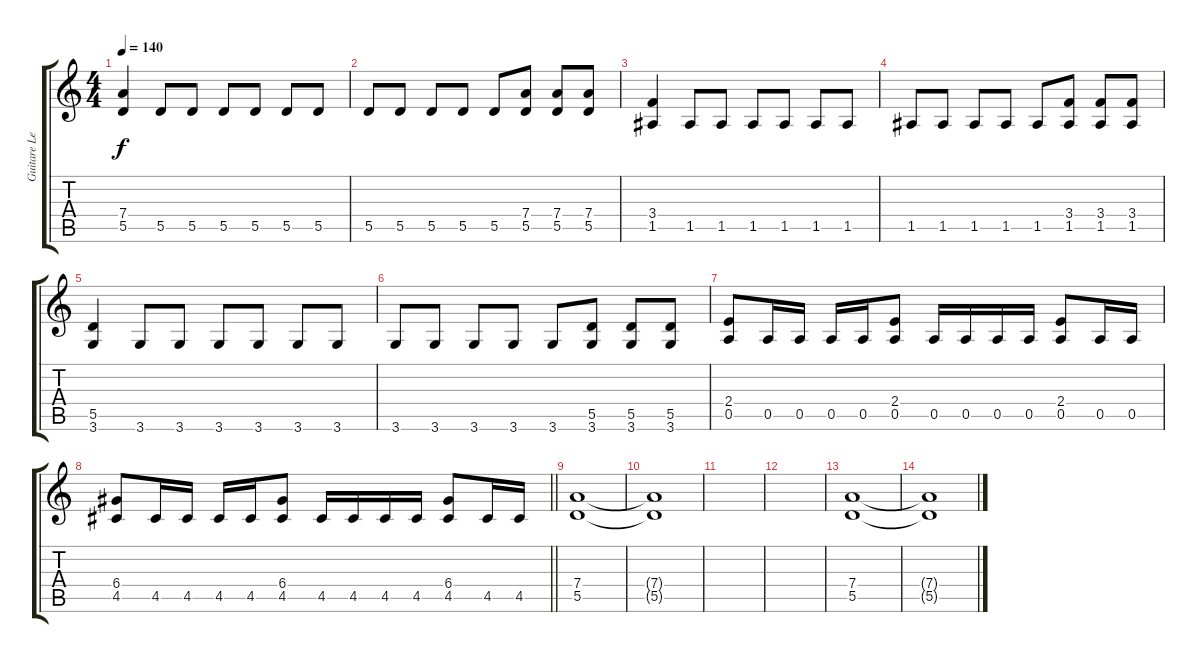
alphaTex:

\track ("Guitare Lead" "Guitare Le") {instrument distortionguitar}
\staff {score tabs}
\tuning (E4 B3 G3 D3 A2 E2) {hide}
\ts (4 4)
\tempo 140
\clef g2
\ks c
(7.4 5.5).4{dy f} 5.5.8 5.5.8 5.5.8 5.5.8 5.5.8 5.5.8 |
5.5.8 5.5.8 5.5.8 5.5.8 5.5.8 (7.4 5.5).8 (7.4 5.5).8 (7.4 5.5).8 |
(3.4 1.5).4 1.5.8 1.5.8 1.5.8 1.5.8 1.5.8 1.5.8 |
1.5.8 1.5.8 1.5.8 1.5.8 1.5.8 (3.4 1.5).8 (3.4 1.5).8 (3.4 1.5).8 |
(5.5 3.6).4 3.6.8 3.6.8 3.6.8 3.6.8 3.6.8 3.6.8 |
3.6.8 3.6.8 3.6.8 3.6.8 3.6.8 (5.5 3.6).8 (5.5 3.6).8 (5.5 3.6).8 |
(2.4 0.5).8 0.5.16 0.5.16 0.5.16 0.5.16 (2.4 0.5).8 0.5.16 0.5.16 0.5.16 0.5.16 (2.4 0.5).8 0.5.16 0.5.16 |
\barLineRight lightlight
(6.4 4.5).8 4.5.16 4.5.16 4.5.16 4.5.16 (6.4 4.5).8 4.5.16 4.5.16 4.5.16 4.5.16 (6.4 4.5).8 4.5.16 4.5.16 |
(7.4 5.5).1 |
(7.4{t} 5.5{t}).1 |
|
|
(7.4 5.5).1 |
(7.4{t} 5.5{t}).1
